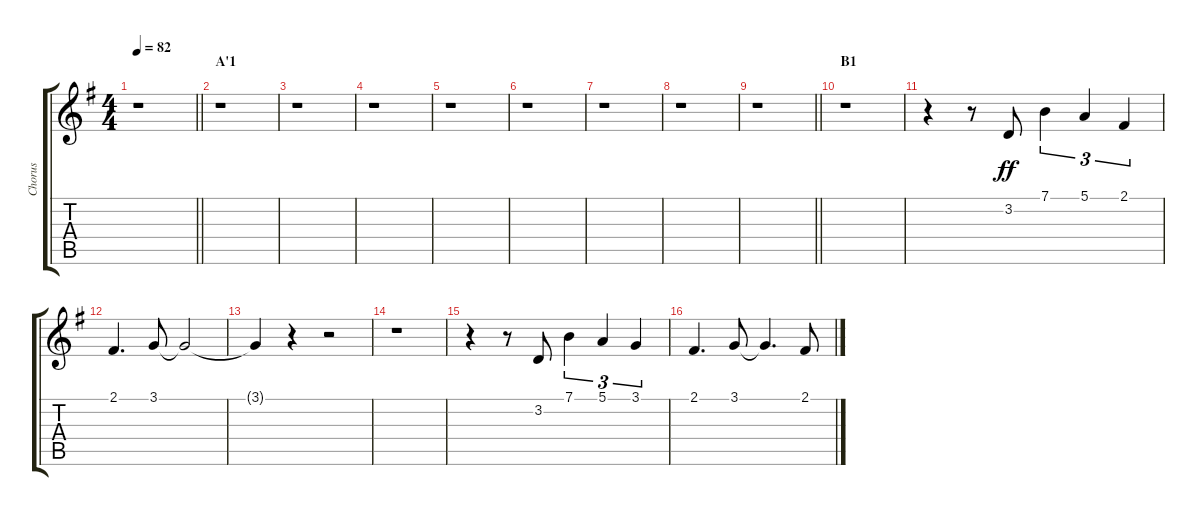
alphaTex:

\track ("Chorus" "Chorus") {instrument voiceoohs}
\staff {score tabs}
\tuning (E4 B3 G3 D3 A2 E2) {hide}
\ts (4 4)
\tempo 82
\clef g2
\barLineRight lightlight
\ks g
r.1{dy ff} |
\section ("" "A'1")
r.1 |
r.1 |
r.1 |
r.1 |
r.1 |
r.1 |
r.1 |
\barLineRight lightlight
r.1 |
\section ("" "B1")
r.1 |
r.4 r.8 3.2.8 7.1.4{tu (3 2)} 5.1.4{tu (3 2)} 2.1.4{tu (3 2)} |
2.1.4{d} 3.1.8 3.1{t}.2 |
3.1{t}.4 r.4 r.2 |
r.1 |
r.4 r.8 3.2.8 7.1.4{tu (3 2)} 5.1.4{tu (3 2)} 3.1.4{tu (3 2)} |
2.1.4{d} 3.1.8 3.1{t}.4{d} 2.1.8
